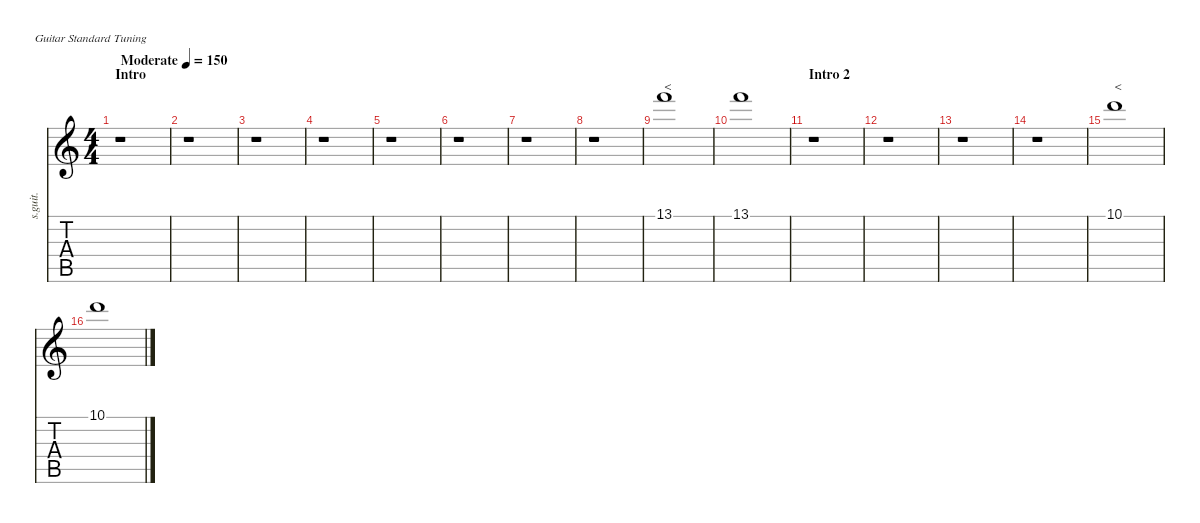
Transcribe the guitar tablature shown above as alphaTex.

\defaultSystemsLayout 4
\hideDynamics
\bracketExtendMode nobrackets
\track ("Synth Pad 2" "s.guit.") {instrument lead2sawtooth}
\staff {score tabs}
\tuning (E4 B3 G3 D3 A2 E2)
\displaytranspose 12
\ts (4 4)
\beaming (8 2 2 2 2)
\section ("" "Intro")
\tempo (150 "Moderate")
\clef g2
\ks c
r.1{dy f instrument lead2sawtooth} |
r.1 |
r.1 |
r.1 |
r.1 |
r.1 |
r.1 |
r.1 |
13.1.1{txt "<" lyrics (0 "") lyrics (1 "") lyrics (2 "") lyrics (3 "") lyrics (4 "")} |
13.1.1{lyrics (0 "") lyrics (1 "") lyrics (2 "") lyrics (3 "") lyrics (4 "")} |
\section ("" "Intro 2")
r.1 |
r.1 |
r.1 |
r.1 |
10.1.1{txt "<" lyrics (0 "") lyrics (1 "") lyrics (2 "") lyrics (3 "") lyrics (4 "")} |
10.1.1{lyrics (0 "") lyrics (1 "") lyrics (2 "") lyrics (3 "") lyrics (4 "")}
